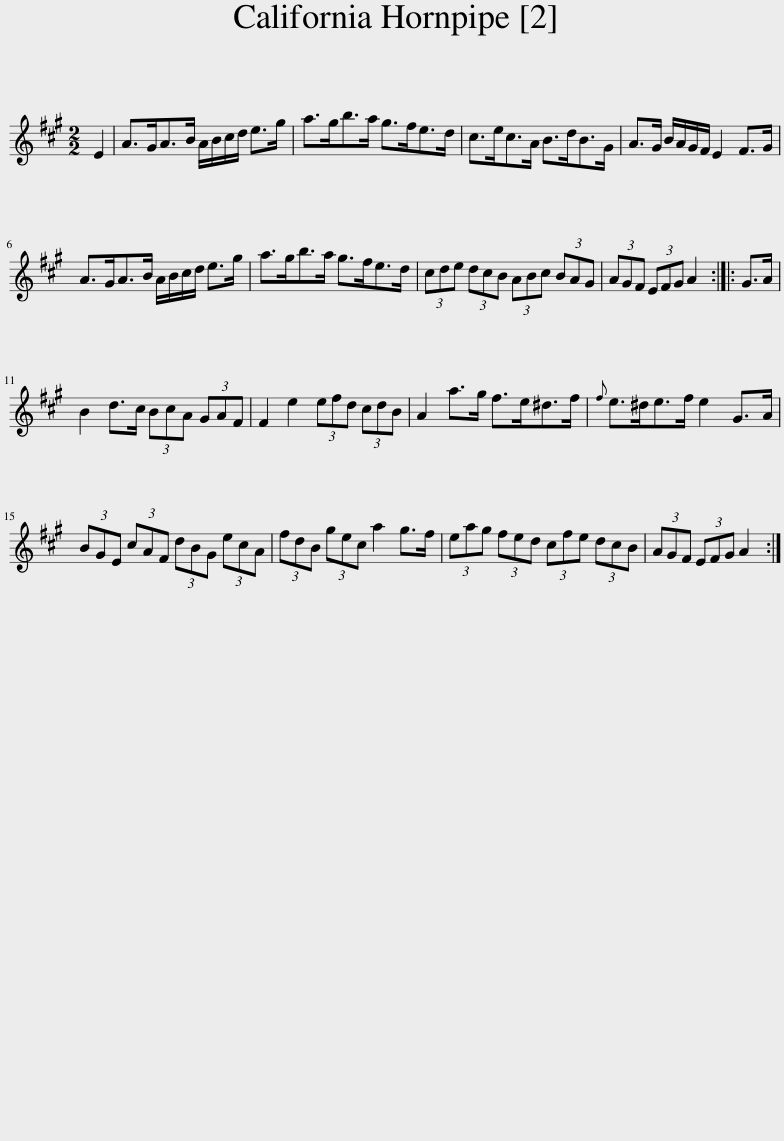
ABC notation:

X:1
L:1/8
M:2/2
I:linebreak $
K:A
V:1 treble
V:1
 E2 | A>GA>B A/B/c/d/ e>g | a>gb>a g>fe>d | c>ec>A B>dB>G | A>G B/A/G/F/ E2 F>G |$ %5
 A>GA>B A/B/c/d/ e>g | a>gb>a g>fe>d | (3cde (3dcB (3ABc (3BAG | (3AGF (3EFG A2 :: G>A |$ %10
 B2 d>c (3BcA (3GAF | F2 e2 (3efd (3cdB | A2 a>g f>e^d>f |{f} e>^de>f e2 G>A |$ (3BGE (3cAF (3dBG (3ecA | %15
 (3fdB (3gec a2 g>f | (3eag (3fed (3cfe (3dcB | (3AGF (3EFG A2 :| %18
